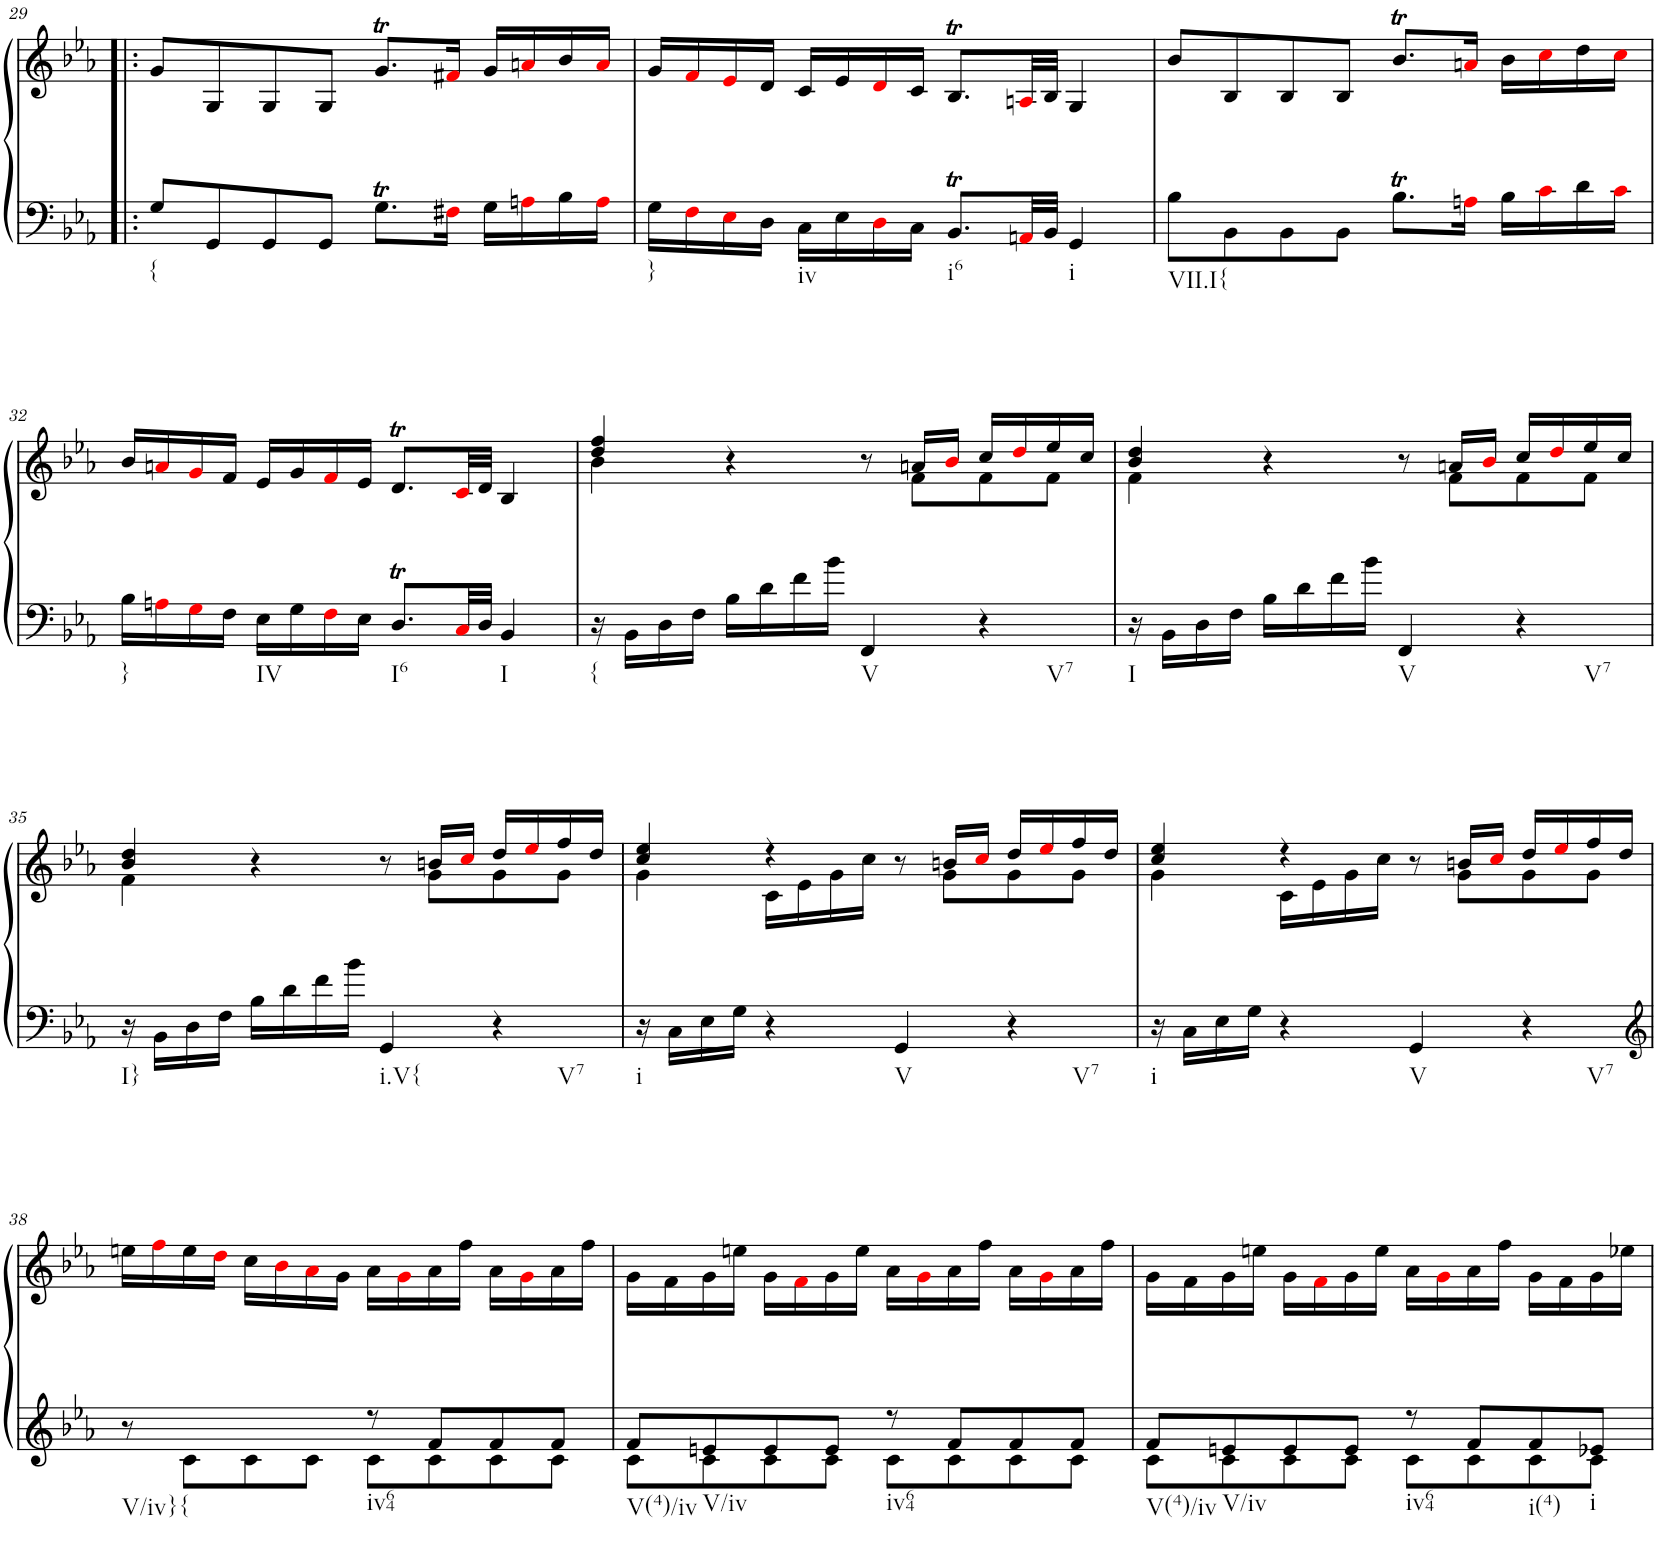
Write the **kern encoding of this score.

**kern	**kern
*part1	*part1
*staff2	*staff1
*I"Piano	*
*I'Pno.	*
!!LO:PB:g=z
*clefF4	*clefG2
*k[b-e-a-]	*k[b-e-a-]
*M4/4	*M4/4
*met(c)	*met(c)
=29!|:	=29!|:
!LO:TX:b:t={	!
8G/L	8g/L
8GG/	8G/
8GG/	8G/
8GG/J	8G/J
8.Gt\L	8.gt/L
16F#Xi\Jk	16f#Xi/Jk
16G\LL	16g/LL
16Ani\	16ani/
16B-\	16b-/
16Ai\JJ	16ai/JJ
=30	=30
!LO:TX:b:t=}	!
16G\LL	16g/LL
16Fi\	16fi/
16E-i\	16e-i/
16D\JJ	16d/JJ
!LO:TX:b:t=iv	!
16C\LL	16c/LL
16E-\	16e-/
16Di\	16di/
16C\JJ	16c/JJ
!LO:TX:b:t=i6	!
8.BB-T/L	8.B-T/L
32AAni/LL	32Ani/LL
32BB-/JJJ	32B-/JJJ
!LO:TX:b:t=i	!
4GG/	4G/
=31	=31
!LO:TX:b:t=VII.I{	!
8B-\L	8b-/L
8BB-\	8B-/
8BB-\	8B-/
8BB-\J	8B-/J
8.B-T\L	8.b-T/L
16Ani\Jk	16ani/Jk
16B-\LL	16b-\LL
16ci\	16cci\
16d\	16dd\
16ci\JJ	16cci\JJ
!!LO:LB:g=z
=32	=32
!LO:TX:b:t=}	!
16B-\LL	16b-/LL
16Ani\	16ani/
16Gi\	16gi/
16F\JJ	16f/JJ
!LO:TX:b:t=IV	!
16E-\LL	16e-/LL
16G\	16g/
16Fi\	16fi/
16E-\JJ	16e-/JJ
!LO:TX:b:t=I6	!
8.Dt/L	8.dt/L
32Ci/LL	32ci/LL
32D/JJJ	32d/JJJ
!LO:TX:b:t=I	!
4BB-/	4B-/
=33	=33
*	*^
!LO:TX:b:t={	!	!
16r	4dd/ 4ff/	4b-\
16BB-\LL	.	.
16D\	.	.
16F\JJ	.	.
16B-\LL	4r	4.ryy
16d\	.	.
16f\	.	.
16b-\JJ	.	.
!LO:TX:b:t=V	!	!
4FF/	8r	.
.	16an/LL	8f\L
.	16b-i/JJ	.
!LO:TX:b:t=V7	!	!
4r	16cc/LL	8f\
.	16ddi/	.
.	16ee-/	8f\J
.	16cc/JJ	.
=34	=34	=34
!LO:TX:b:t=I	!	!
16r	4b-/ 4dd/	4f\
16BB-\LL	.	.
16D\	.	.
16F\JJ	.	.
16B-\LL	4r	4.ryy
16d\	.	.
16f\	.	.
16b-\JJ	.	.
!LO:TX:b:t=V	!	!
4FF/	8r	.
.	16an/LL	8f\L
.	16b-i/JJ	.
!LO:TX:b:t=V7	!	!
4r	16cc/LL	8f\
.	16ddi/	.
.	16ee-/	8f\J
.	16cc/JJ	.
!!LO:LB:g=z	!!
=35	=35	=35
!LO:TX:b:t=I}	!	!
16r	4b-/ 4dd/	4f\
16BB-\LL	.	.
16D\	.	.
16F\JJ	.	.
16B-\LL	4r	4.ryy
16d\	.	.
16f\	.	.
16b-\JJ	.	.
!LO:TX:b:t=i.V{	!	!
4GG/	8r	.
.	16bn/LL	8g\L
.	16cci/JJ	.
!LO:TX:b:t=V7	!	!
4r	16dd/LL	8g\
.	16ee-i/	.
.	16ff/	8g\J
.	16dd/JJ	.
=36	=36	=36
!LO:TX:b:t=i	!	!
16r	4cc/ 4ee-/	4g\
16C\LL	.	.
16E-\	.	.
16G\JJ	.	.
4r	4r	16c\LL
.	.	16e-\
.	.	16g\
.	.	16cc\JJ
!LO:TX:b:t=V	!	!
4GG/	8r	8ryy
.	16bn/LL	8g\L
.	16cci/JJ	.
!LO:TX:b:t=V7	!	!
4r	16dd/LL	8g\
.	16ee-i/	.
.	16ff/	8g\J
.	16dd/JJ	.
=37	=37	=37
!LO:TX:b:t=i	!	!
16r	4cc/ 4ee-/	4g\
16C\LL	.	.
16E-\	.	.
16G\JJ	.	.
4r	4r	16c\LL
.	.	16e-\
.	.	16g\
.	.	16cc\JJ
!LO:TX:b:t=V	!	!
4GG/	8r	8ryy
.	16bn/LL	8g\L
.	16cci/JJ	.
!LO:TX:b:t=V7	!	!
4r	16dd/LL	8g\
.	16ee-i/	.
.	16ff/	8g\J
.	16dd/JJ	.
*	*v	*v
!!LO:LB:g=z
=38	=38
*clefG2	*
*^	*
!LO:TX:b:t=V/iv}{	!	!
8r	2ryy	16een\LL
.	.	16ffi\
8c\L	.	16ee\
.	.	16ddi\JJ
8c\	.	16cc\LL
.	.	16b-i\
8c\J	.	16a-i\
.	.	16g\JJ
!LO:TX:b:t=iv64	!	!
8r	8c\L	16a-\LL
.	.	16gi\
8f/L	8c\	16a-\
.	.	16ff\JJ
8f/	8c\	16a-\LL
.	.	16gi\
8f/J	8c\J	16a-\
.	.	16ff\JJ
=39	=39	=39
!LO:TX:b:t=V(4)/iv	!	!
8f/L	8c\L	16g\LL
.	.	16f\
!LO:TX:b:t=V/iv	!	!
8en/	8c\	16g\
.	.	16een\JJ
8e/	8c\	16g\LL
.	.	16fi\
8e/J	8c\J	16g\
.	.	16ee\JJ
!LO:TX:b:t=iv64	!	!
8r	8c\L	16a-\LL
.	.	16gi\
8f/L	8c\	16a-\
.	.	16ff\JJ
8f/	8c\	16a-\LL
.	.	16gi\
8f/J	8c\J	16a-\
.	.	16ff\JJ
=40	=40	=40
!LO:TX:b:t=V(4)/iv	!	!
8f/L	8c\L	16g\LL
.	.	16f\
!LO:TX:b:t=V/iv	!	!
8en/	8c\	16g\
.	.	16een\JJ
8e/	8c\	16g\LL
.	.	16fi\
8e/J	8c\J	16g\
.	.	16ee\JJ
!LO:TX:b:t=iv64	!	!
8r	8c\L	16a-\LL
.	.	16gi\
8f/L	8c\	16a-\
.	.	16ff\JJ
!LO:TX:b:t=i(4)	!	!
8f/	8c\	16g\LL
.	.	16f\
!LO:TX:b:t=i	!	!
8e-X/J	8c\J	16g\
.	.	16ee-X\JJ
*v	*v	*
=	=
*-	*-
